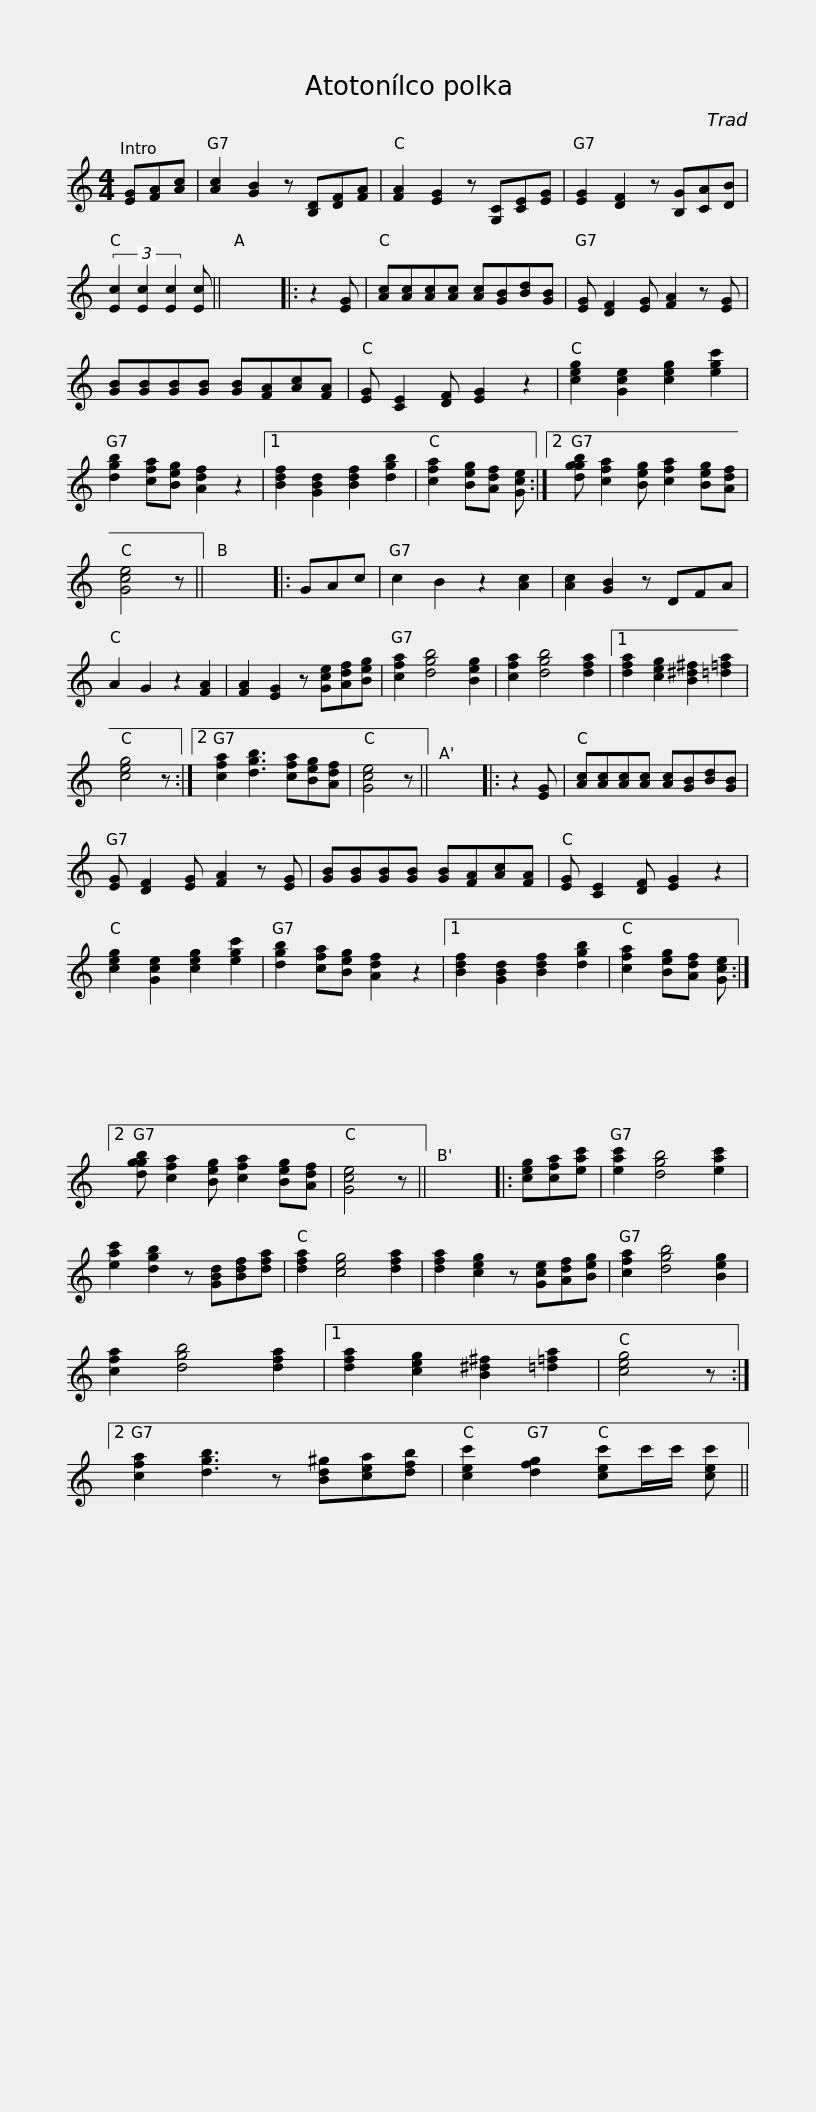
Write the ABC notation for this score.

X:1
L:1/8
M:4/4
I:linebreak $
K:C
V:1 treble
V:1
 [EG][FA][Ac] | [Ac]2 [GB]2 z [B,D][DF][FA] | [FA]2 [EG]2 z [G,C][CE][EG] | [EG]2 [DF]2 z [B,G][CA][DB] | (3[Ec]2 [Ec]2 [Ec]2 [Ec] || %5
 x8 |: z2 [EG] | [Ac][Ac][Ac][Ac] [Ac][GB][Bd][GB] |$ [EG] [DF]2 [EG] [FA]2 z [EG] | [GB][GB][GB][GB] [GB][FA][Ac][FA] | %10
 [EG] [CE]2 [DF] [EG]2 z2 | [ceg]2 [Gce]2 [ceg]2 [egc']2 | [dgb]2 [cfa][Beg] [Adf]2 z2 |1 [Bdf]2 [GBd]2 [Bdf]2 [dgb]2 | [cfa]2 [Beg][Adf] [Gce] :|2$ %15
 [dggb] [cfa]2 [Beg] [cfa]2 [Beg][Adf] | [Gce]4 z || x8 |: GAc | c2 B2 z2 [Ac]2 | %20
 [Ac]2 [GB]2 z DFA | A2 G2 z2 [FA]2 | [FA]2 [EG]2 z [Gce][Adf][Beg] | [cfa]2 [dgb]4 [Beg]2 |$ [cfa]2 [dgb]4 [dfa]2 |1 %25
 [dfa]2 [ceg]2 [B^d^f]2 [=d=fa]2 | [ceg]4 z :|2 [cfa]2 [dgb]3 [cfa][Beg][Adf] | [Gce]4 z || x8 |: %30
 z2 [EG] | [Ac][Ac][Ac][Ac] [Ac][GB][Bd][GB] | [EG] [DF]2 [EG] [FA]2 z [EG] |$ [GB][GB][GB][GB] [GB][FA][Ac][FA] | [EG] [CE]2 [DF] [EG]2 z2 | %35
 [ceg]2 [Gce]2 [ceg]2 [egc']2 | [dgb]2 [cfa][Beg] [Adf]2 z2 |1 [Bdf]2 [GBd]2 [Bdf]2 [dgb]2 | [cfa]2 [Beg][Adf] [Gce] :|2 [dggb] [cfa]2 [Beg] [cfa]2 [Beg][Adf] | %40
 [Gce]4 z ||$ x8 |: [ceg][cfa][eac'] | [eac']2 [dgb]4 [eac']2 | [eac']2 [dgb]2 z [GBd][Bdf][dfa] | %45
 [dfa]2 [ceg]4 [dfa]2 | [dfa]2 [ceg]2 z [Gce][Adf][Beg] | [cfa]2 [dgb]4 [Beg]2 | [cfa]2 [dgb]4 [dfa]2 |1 [dfa]2 [ceg]2 [B^d^f]2 [=d=fa]2 |$ %50
 [ceg]4 z :|2 [cfa]2 [dgb]3 z [Bd^g][cea][dfb] | [cec']2 [dfg]2 [cec']c'/c'/ [cec'] || %53
